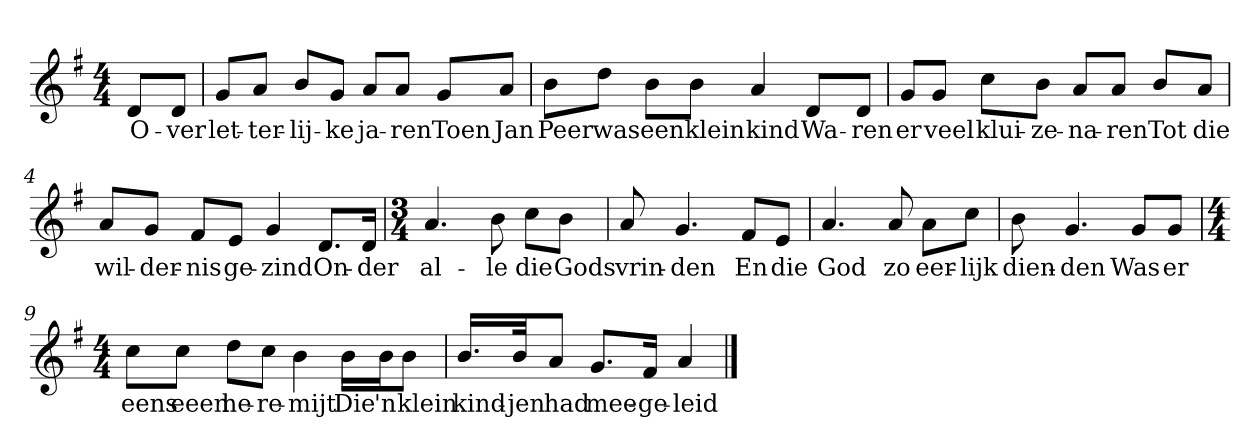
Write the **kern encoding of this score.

**kern	**text
*part1	*part1
*staff1	*staff1
*clefG2	*
*k[f#]	*
*G:	*
*M4/4	*
*MM120	*
=	=
8d/L	O-
8d/J	-ver
=1	=1
8g/L	let-
8a/J	-ter-
8b/L	-lij-
8g/J	-ke
8a/L	ja-
8a/J	-ren
8g/L	Toen
8a/J	Jan
=2	=2
8b\L	Peer
8dd\J	was
8b\L	een
8b\J	klein
4a	kind
8d/L	Wa-
8d/J	-ren
=3	=3
8g/L	er
8g/J	veel
8cc\L	klui-
8b\J	-ze-
8a/L	-na-
8a/J	-ren
8b/L	Tot
8a/J	die
=4	=4
8a/L	wil-
8g/J	-der-
8f#/L	-nis
8e/J	ge-
4g	-zind
8.d/L	On-
16d/Jk	-der
=5	=5
*M3/4	*
4.a	al-
8b	-le
8cc\L	die
8b\J	Gods
=6	=6
8a	vrin-
4.g	-den
8f#/L	En
8e/J	die
=7	=7
4.a	God
8a	zo
8a\L	eer-
8cc\J	-lijk
=8	=8
8b	dien-
4.g	-den
8g/L	Was
8g/J	er
=9	=9
*M4/4	*
8cc\L	eens
8cc\J	eeen
8dd\L	he-
8cc\J	-re-
4b	-mijt
16b\LL	Die
16b\J	'n
8b\J	klein
=10	=10
16.b/LL	kind-
32b/Jk	-jen
8a/J	had
8.g/L	mee-
16f#/Jk	-ge-
4a	-leid
==	==
*-	*-
